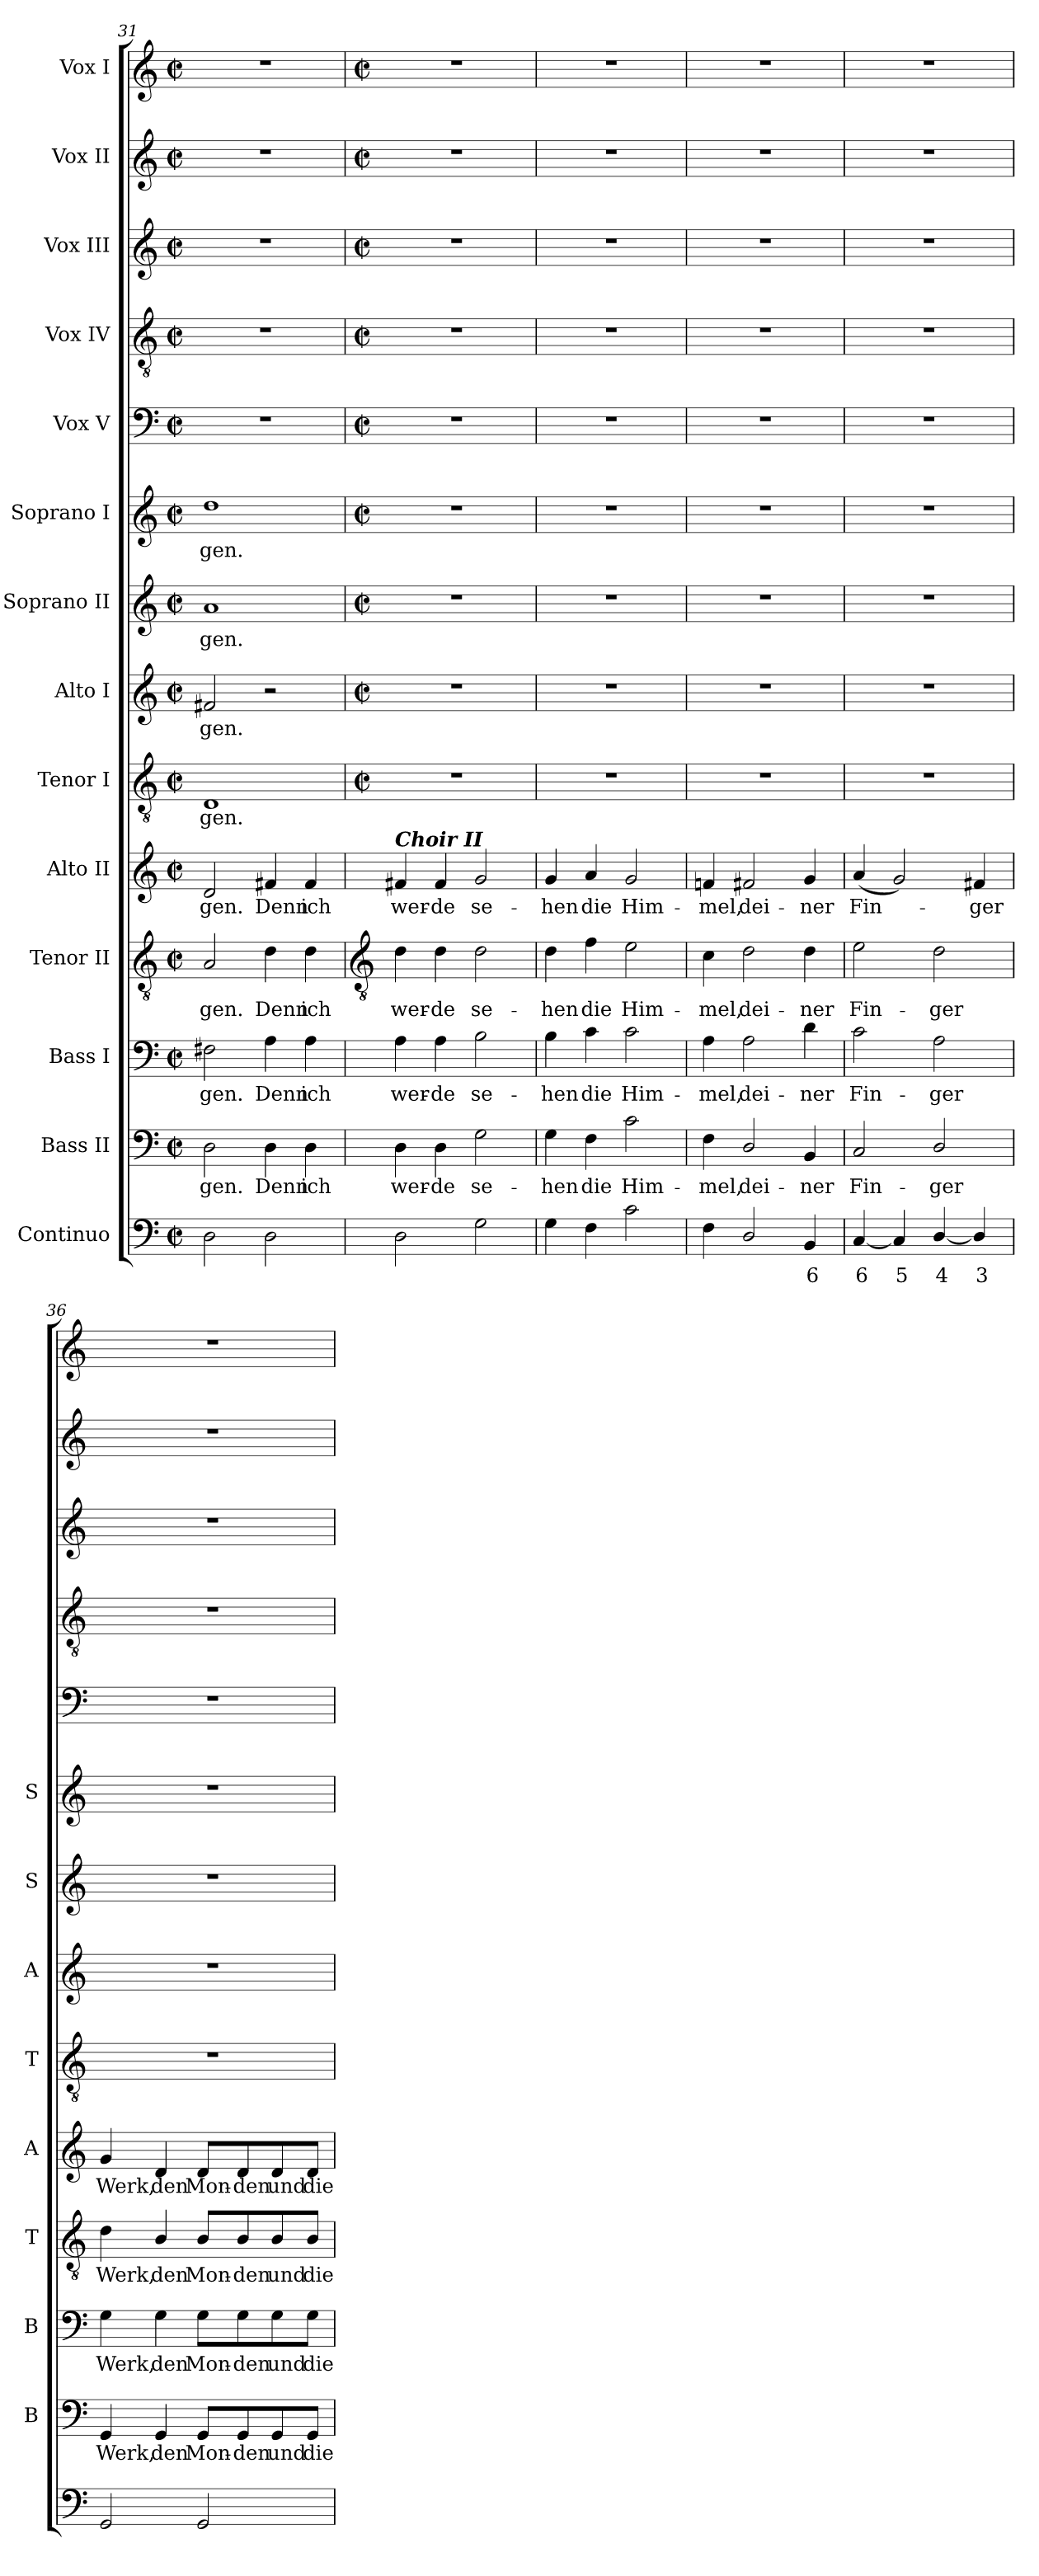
**kern	**text	**kern	**text	**kern	**text	**kern	**text	**kern	**text	**kern	**text	**kern	**text	**kern	**text	**kern	**text	**kern	**kern	**kern	**kern	**kern
*part14	*part14	*part13	*part13	*part12	*part12	*part11	*part11	*part10	*part10	*part9	*part9	*part8	*part8	*part7	*part7	*part6	*part6	*part5	*part4	*part3	*part2	*part1
*staff14	*staff14	*staff13	*staff13	*staff12	*staff12	*staff11	*staff11	*staff10	*staff10	*staff9	*staff9	*staff8	*staff8	*staff7	*staff7	*staff6	*staff6	*staff5	*staff4	*staff3	*staff2	*staff1
*I"Continuo	*	*I"Bass II	*	*I"Bass I	*	*I"Tenor II	*	*I"Alto II	*	*I"Tenor I	*	*I"Alto I	*	*I"Soprano II	*	*I"Soprano I	*	*I"Vox V	*I"Vox IV	*I"Vox III	*I"Vox II	*I"Vox I
*	*	*I'B	*	*I'B	*	*I'T	*	*I'A	*	*I'T	*	*I'A	*	*I'S	*	*I'S	*	*	*	*	*	*
*clefF4	*	*clefF4	*	*clefF4	*	*clefGv2	*	*clefG2	*	*clefGv2	*	*clefG2	*	*clefG2	*	*clefG2	*	*clefF4	*clefGv2	*clefG2	*clefG2	*clefG2
*k[]	*	*k[]	*	*k[]	*	*k[]	*	*k[]	*	*k[]	*	*k[]	*	*k[]	*	*k[]	*	*k[]	*k[]	*k[]	*k[]	*k[]
*C:	*	*C:	*	*C:	*	*C:	*	*C:	*	*C:	*	*C:	*	*C:	*	*C:	*	*C:	*C:	*C:	*C:	*C:
*M2/2	*	*M2/2	*	*M2/2	*	*M2/2	*	*M2/2	*	*M2/2	*	*M2/2	*	*M2/2	*	*M2/2	*	*M2/2	*M2/2	*M2/2	*M2/2	*M2/2
*met(c|)	*	*met(c|)	*	*met(c|)	*	*met(c|)	*	*met(c|)	*	*met(c|)	*	*met(c|)	*	*met(c|)	*	*met(c|)	*	*met(c|)	*met(c|)	*met(c|)	*met(c|)	*met(c|)
=31	=31	=31	=31	=31	=31	=31	=31	=31	=31	=31	=31	=31	=31	=31	=31	=31	=31	=31	=31	=31	=31	=31
!	!	!	!LO:LY:b	!	!LO:LY:b	!	!LO:LY:b	!	!LO:LY:b	!	!LO:LY:b	!	!LO:LY:b	!	!LO:LY:b	!	!LO:LY:b	!	!	!	!	!
2D	.	2D	-gen.	2F#X	-gen.	2A	-gen.	2d	-gen.	1D	-gen.	2f#X	-gen.	1a	-gen.	1dd	-gen.	1r	1r	1r	1r	1r
!	!	!	!LO:LY:b	!	!LO:LY:b	!	!LO:LY:b	!	!LO:LY:b	!	!	!	!	!	!	!	!	!	!	!	!	!
2D	.	4D	Denn	4A	Denn	4d	Denn	4f#X	Denn	.	.	2r	.	.	.	.	.	.	.	.	.	.
!	!	!	!LO:LY:b	!	!LO:LY:b	!	!LO:LY:b	!	!LO:LY:b	!	!	!	!	!	!	!	!	!	!	!	!	!
.	.	4D	ich	4A	ich	4d	ich	4f#	ich	.	.	.	.	.	.	.	.	.	.	.	.	.
!!LO:LB:g=z
=32	=32	=32	=32	=32	=32	=32	=32	=32	=32	=32	=32	=32	=32	=32	=32	=32	=32	=32	=32	=32	=32	=32
*	*	*	*	*	*	*clefGv2	*	*	*	*	*	*	*	*	*	*	*	*	*	*	*	*
*	*	*	*	*	*	*	*	*	*	*M2/2	*	*M2/2	*	*M2/2	*	*M2/2	*	*M2/2	*M2/2	*M2/2	*M2/2	*M2/2
*	*	*	*	*	*	*	*	*	*	*met(c|)	*	*met(c|)	*	*met(c|)	*	*met(c|)	*	*met(c|)	*met(c|)	*met(c|)	*met(c|)	*met(c|)
!	!	!	!	!	!	!	!	!LO:TX:a:Bi:t=Choir II	!	!	!	!	!	!	!	!	!	!	!	!	!	!
!	!	!	!LO:LY:b	!	!LO:LY:b	!	!LO:LY:b	!	!LO:LY:b	!	!	!	!	!	!	!	!	!	!	!	!	!
2D	.	4D	wer-	4A	wer-	4d	wer-	4f#X	wer-	1r	.	1r	.	1r	.	1r	.	1r	1r	1r	1r	1r
!	!	!	!LO:LY:b	!	!LO:LY:b	!	!LO:LY:b	!	!LO:LY:b	!	!	!	!	!	!	!	!	!	!	!	!	!
.	.	4D	-de	4A	-de	4d	-de	4f#	-de	.	.	.	.	.	.	.	.	.	.	.	.	.
!	!	!	!LO:LY:b	!	!LO:LY:b	!	!LO:LY:b	!	!LO:LY:b	!	!	!	!	!	!	!	!	!	!	!	!	!
2G	.	2G	se-	2B	se-	2d	se-	2g	se-	.	.	.	.	.	.	.	.	.	.	.	.	.
=33	=33	=33	=33	=33	=33	=33	=33	=33	=33	=33	=33	=33	=33	=33	=33	=33	=33	=33	=33	=33	=33	=33
!	!	!	!LO:LY:b	!	!LO:LY:b	!	!LO:LY:b	!	!LO:LY:b	!	!	!	!	!	!	!	!	!	!	!	!	!
4G	.	4G	-hen	4B	-hen	4d	-hen	4g	-hen	1r	.	1r	.	1r	.	1r	.	1r	1r	1r	1r	1r
!	!	!	!LO:LY:b	!	!LO:LY:b	!	!LO:LY:b	!	!LO:LY:b	!	!	!	!	!	!	!	!	!	!	!	!	!
4F	.	4F	die	4c	die	4f	die	4a	die	.	.	.	.	.	.	.	.	.	.	.	.	.
!	!	!	!LO:LY:b	!	!LO:LY:b	!	!LO:LY:b	!	!LO:LY:b	!	!	!	!	!	!	!	!	!	!	!	!	!
2c	.	2c	Him-	2c	Him-	2e	Him-	2g	Him-	.	.	.	.	.	.	.	.	.	.	.	.	.
=34	=34	=34	=34	=34	=34	=34	=34	=34	=34	=34	=34	=34	=34	=34	=34	=34	=34	=34	=34	=34	=34	=34
!	!	!	!LO:LY:b	!	!LO:LY:b	!	!LO:LY:b	!	!LO:LY:b	!	!	!	!	!	!	!	!	!	!	!	!	!
4F	.	4F	-mel,	4A	-mel,	4c	-mel,	4fn	-mel,	1r	.	1r	.	1r	.	1r	.	1r	1r	1r	1r	1r
!	!	!	!LO:LY:b	!	!LO:LY:b	!	!LO:LY:b	!	!LO:LY:b	!	!	!	!	!	!	!	!	!	!	!	!	!
2D/	.	2D/	dei-	2A	dei-	2d	dei-	2f#X	dei-	.	.	.	.	.	.	.	.	.	.	.	.	.
!	!LO:LY:b	!	!LO:LY:b	!	!LO:LY:b	!	!LO:LY:b	!	!LO:LY:b	!	!	!	!	!	!	!	!	!	!	!	!	!
4BB	6	4BB	-ner	4d	-ner	4d	-ner	4g	-ner	.	.	.	.	.	.	.	.	.	.	.	.	.
=35	=35	=35	=35	=35	=35	=35	=35	=35	=35	=35	=35	=35	=35	=35	=35	=35	=35	=35	=35	=35	=35	=35
!	!LO:LY:b	!	!LO:LY:b	!	!LO:LY:b	!	!LO:LY:b	!	!LO:LY:b	!	!	!	!	!	!	!	!	!	!	!	!	!
[4C	6	2C	Fin-	2c	Fin-	2e	Fin-	(<4a	Fin-	1r	.	1r	.	1r	.	1r	.	1r	1r	1r	1r	1r
!	!LO:LY:b	!	!	!	!	!	!	!	!	!	!	!	!	!	!	!	!	!	!	!	!	!
4C]	5	.	.	.	.	.	.	2g)	.	.	.	.	.	.	.	.	.	.	.	.	.	.
!	!LO:LY:b	!	!LO:LY:b	!	!LO:LY:b	!	!LO:LY:b	!	!	!	!	!	!	!	!	!	!	!	!	!	!	!
[4D/	4	2D/	-ger	2A	-ger	2d	-ger	.	.	.	.	.	.	.	.	.	.	.	.	.	.	.
!	!LO:LY:b	!	!	!	!	!	!	!	!LO:LY:b	!	!	!	!	!	!	!	!	!	!	!	!	!
4D/]	3	.	.	.	.	.	.	4f#X	ger	.	.	.	.	.	.	.	.	.	.	.	.	.
=36	=36	=36	=36	=36	=36	=36	=36	=36	=36	=36	=36	=36	=36	=36	=36	=36	=36	=36	=36	=36	=36	=36
!	!	!	!LO:LY:b	!	!LO:LY:b	!	!LO:LY:b	!	!LO:LY:b	!	!	!	!	!	!	!	!	!	!	!	!	!
2GG	.	4GG	Werk,	4G	Werk,	4d	Werk,	4g	Werk,	1r	.	1r	.	1r	.	1r	.	1r	1r	1r	1r	1r
!	!	!	!LO:LY:b	!	!LO:LY:b	!	!LO:LY:b	!	!LO:LY:b	!	!	!	!	!	!	!	!	!	!	!	!	!
.	.	4GG	den	4G	den	4B/	den	4d	den	.	.	.	.	.	.	.	.	.	.	.	.	.
!	!	!	!LO:LY:b	!	!LO:LY:b	!	!LO:LY:b	!	!LO:LY:b	!	!	!	!	!	!	!	!	!	!	!	!	!
2GG	.	8GG/L	Mon-	8G\L	Mon-	8B/L	Mon-	8d/L	Mon-	.	.	.	.	.	.	.	.	.	.	.	.	.
!	!	!	!LO:LY:b	!	!LO:LY:b	!	!LO:LY:b	!	!LO:LY:b	!	!	!	!	!	!	!	!	!	!	!	!	!
.	.	8GG/	-den	8G\	-den	8B/	-den	8d/	-den	.	.	.	.	.	.	.	.	.	.	.	.	.
!	!	!	!LO:LY:b	!	!LO:LY:b	!	!LO:LY:b	!	!LO:LY:b	!	!	!	!	!	!	!	!	!	!	!	!	!
.	.	8GG/	und	8G\	und	8B/	und	8d/	und	.	.	.	.	.	.	.	.	.	.	.	.	.
!	!	!	!LO:LY:b	!	!LO:LY:b	!	!LO:LY:b	!	!LO:LY:b	!	!	!	!	!	!	!	!	!	!	!	!	!
.	.	8GG/J	die	8G\J	die	8B/J	die	8d/J	die	.	.	.	.	.	.	.	.	.	.	.	.	.
=	=	=	=	=	=	=	=	=	=	=	=	=	=	=	=	=	=	=	=	=	=	=
*-	*-	*-	*-	*-	*-	*-	*-	*-	*-	*-	*-	*-	*-	*-	*-	*-	*-	*-	*-	*-	*-	*-
